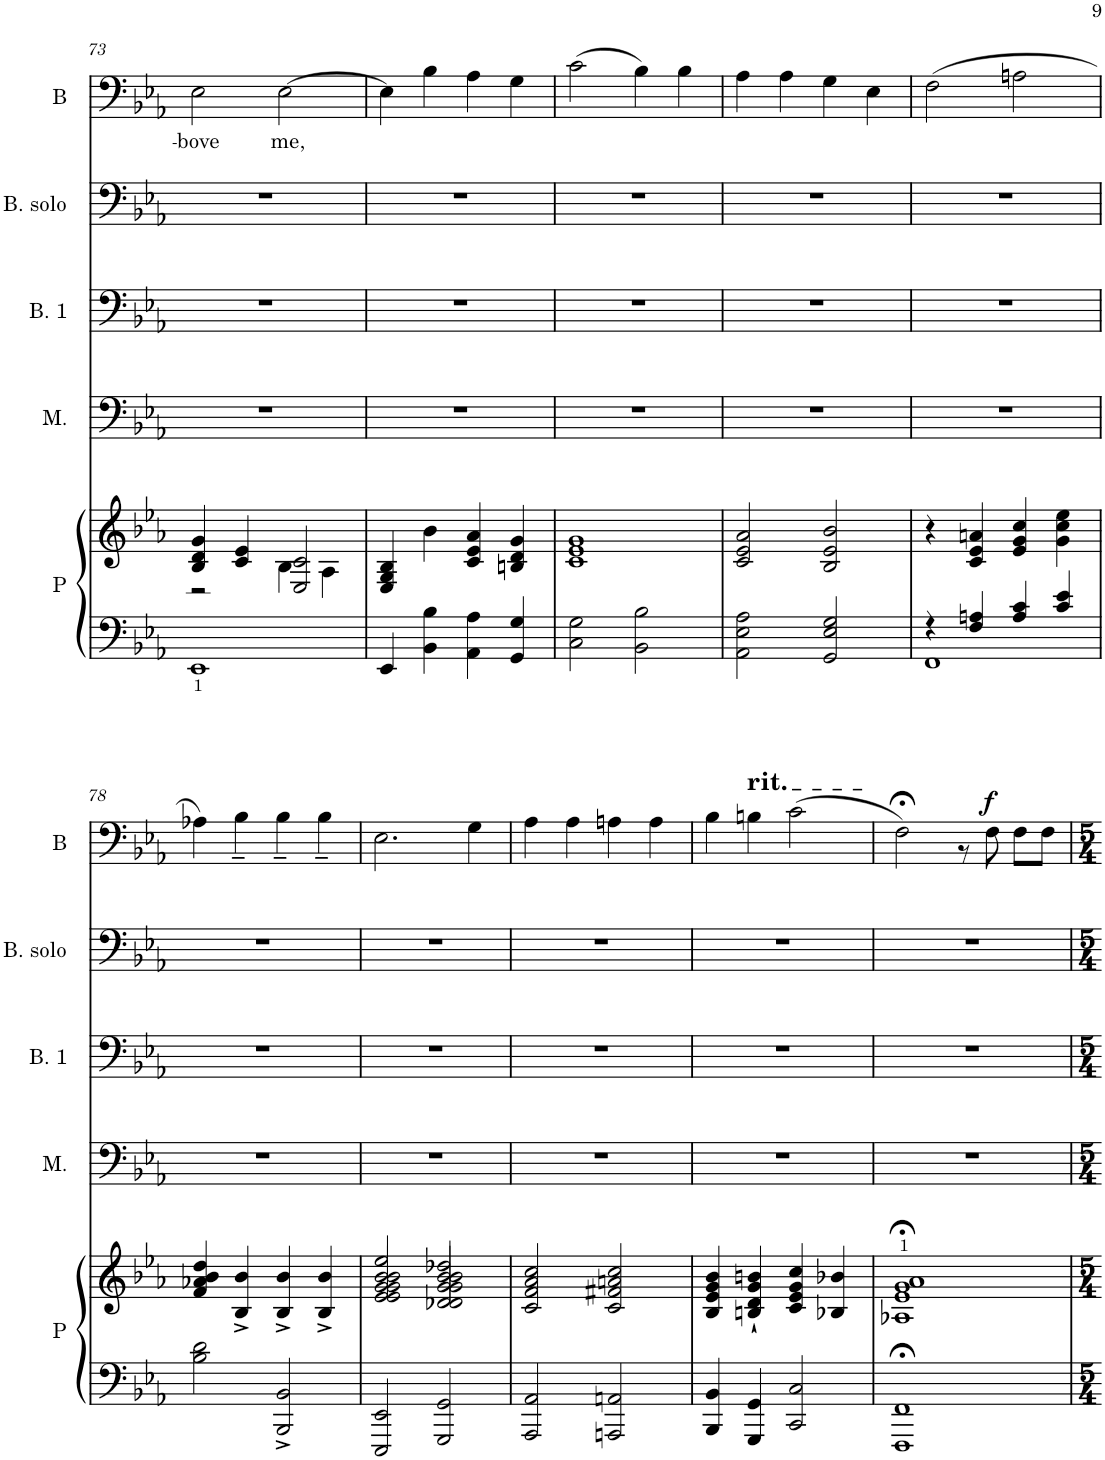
**kern	**kern	**kern	**kern	**kern	**kern	**text	**dynam
*part5	*part5	*part4	*part3	*part2	*part1	*part1	*part1
*staff6	*staff5	*staff4	*staff3	*staff2	*staff1	*staff1	*staff1
*I"Piano	*	*I"Men	*I"Bass 1	*I"Bass solo	*I"Bass	*	*
*I'P	*	*I'M.	*I'B. 1	*I'B. solo	*I'B	*	*
!!LO:PB:g=z
*clefF4	*clefG2	*clefF4	*clefF4	*clefF4	*clefF4	*	*
*k[b-e-a-]	*k[b-e-a-]	*k[b-e-a-]	*k[b-e-a-]	*k[b-e-a-]	*k[b-e-a-]	*	*
*M4/4	*M4/4	*M4/4	*M4/4	*M4/4	*M4/4	*	*
=73	=73	=73	=73	=73	=73	=73	=73
*	*^	*	*	*	*^	*	*
!	!	!	!	!	!	!	!	!LO:LY:b	!
1EE-	4B-/ 4d/ 4g/	2r	1r	1r	1r	1ryy	2E-\	-bove	.
.	4c/ 4e-/	.	.	.	.	.	.	.	.
!	!	!	!	!	!	!	!	!LO:LY:b	!
.	2E-/ 2c/	4B-\	.	.	.	.	[>2E-\	me,	.
.	.	4A-\	.	.	.	.	.	.	.
*	*v	*v	*	*	*	*	*	*	*
=74	=74	=74	=74	=74	=74	=74	=74	=74
4EE-/	4E-/ 4G/ 4B-/	1r	1r	1r	1ryy	4E-\]	.	.
4BB-\ 4B-\	4b-\	.	.	.	.	4B-\	.	.
4AA-\ 4A-\	4c/ 4e-/ 4a-/	.	.	.	.	4A-\	.	.
4GG/ 4G/	4Bn/ 4d/ 4g/	.	.	.	.	4G\	.	.
=75	=75	=75	=75	=75	=75	=75	=75	=75
2C\ 2G\	1c 1e- 1g	1r	1r	1r	1ryy	(>2c\	.	.
2BB-\ 2B-\	.	.	.	.	.	4B-\)	.	.
.	.	.	.	.	.	4B-\	.	.
=76	=76	=76	=76	=76	=76	=76	=76	=76
2AA-\ 2E-\ 2A-\	2c/ 2e-/ 2a-/	1r	1r	1r	1ryy	4A-\	.	.
.	.	.	.	.	.	4A-\	.	.
2GG/ 2E-/ 2G/	2B-/ 2e-/ 2b-/	.	.	.	.	4G\	.	.
.	.	.	.	.	.	4E-\	.	.
=77	=77	=77	=77	=77	=77	=77	=77	=77
*^	*	*	*	*	*	*	*	*
4r	1FF	4r	1r	1r	1r	1ryy	(>2F\	.	.
4F/ 4An/	.	4c/ 4e-/ 4an/	.	.	.	.	.	.	.
4A/ 4c/	.	4e-/ 4g/ 4cc/	.	.	.	.	2An\	.	.
4c/ 4e-/	.	4g\ 4cc\ 4ee-\	.	.	.	.	.	.	.
*v	*v	*	*	*	*	*	*	*	*
!!LO:LB:g=z	!!
=78	=78	=78	=78	=78	=78	=78	=78	=78
2B-\ 2d\	4f/ 4a-X/ 4b-/ 4dd/	1r	1r	1r	1ryy	4A-X\)	.	.
.	4B-/^< 4b-/^<	.	.	.	.	4B-~\	.	.
2BBB-/^< 2BB-/^<	4B-/^< 4b-/^<	.	.	.	.	4B-~\	.	.
.	4B-/^< 4b-/^<	.	.	.	.	4B-~\	.	.
=79	=79	=79	=79	=79	=79	=79	=79	=79
*	*^	*	*	*	*	*	*	*
2EEE-/ 2EE-/	2e-/ 2g/ 2b-/	2e-/ 2g/ 2b-/ 2ee-/	1r	1r	1r	1ryy	2.E-\	.	.
2GGG/ 2GG/	2d-X/ 2g/ 2b-/	2d-/ 2g/ 2b-/ 2dd-X/	.	.	.	.	.	.	.
.	.	.	.	.	.	.	4G\	.	.
*	*v	*v	*	*	*	*	*	*	*
=80	=80	=80	=80	=80	=80	=80	=80	=80
2AAA-/ 2AA-/	2c/ 2f/ 2a-/ 2cc/	1r	1r	1r	1ryy	4A-\	.	.
.	.	.	.	.	.	4A-\	.	.
2AAAn/ 2AAn/	2c/ 2f#X/ 2an/ 2cc/	.	.	.	.	4An\	.	.
.	.	.	.	.	.	4A\	.	.
=81	=81	=81	=81	=81	=81	=81	=81	=81
4BBB-/ 4BB-/	4B-/ 4e-/ 4g/ 4b-/	1r	1r	1r	1ryy	4B-\	.	.
!	!	!	!	!	!	!LO:TX:a:t=rit.	!	!
4GGG/ 4GG/	4Bn/`< 4d/`< 4g/`< 4bn/`<	.	.	.	.	4Bn\	.	.
2CC/ 2C/	4c/ 4e-/ 4g/ 4cc/	.	.	.	.	(>2c\	.	.
.	4B-X/ 4b-X/	.	.	.	.	.	.	.
=82	=82	=82	=82	=82	=82	=82	=82	=82
1FFF;< 1FF;<	1A-X;< 1e-;< 1g;< 1a-;<	1r	1r	1r	1ryy	2F;<\)	.	.
.	.	.	.	.	.	8r	.	.
!	!	!	!	!	!	!	!	!LO:DY:a
.	.	.	.	.	.	8F\	.	f
.	.	.	.	.	.	8F\L	.	.
.	.	.	.	.	.	8F\J	.	.
*	*	*	*	*	*v	*v	*	*
=	=	=	=	=	=	=	=
*-	*-	*-	*-	*-	*-	*-	*-
